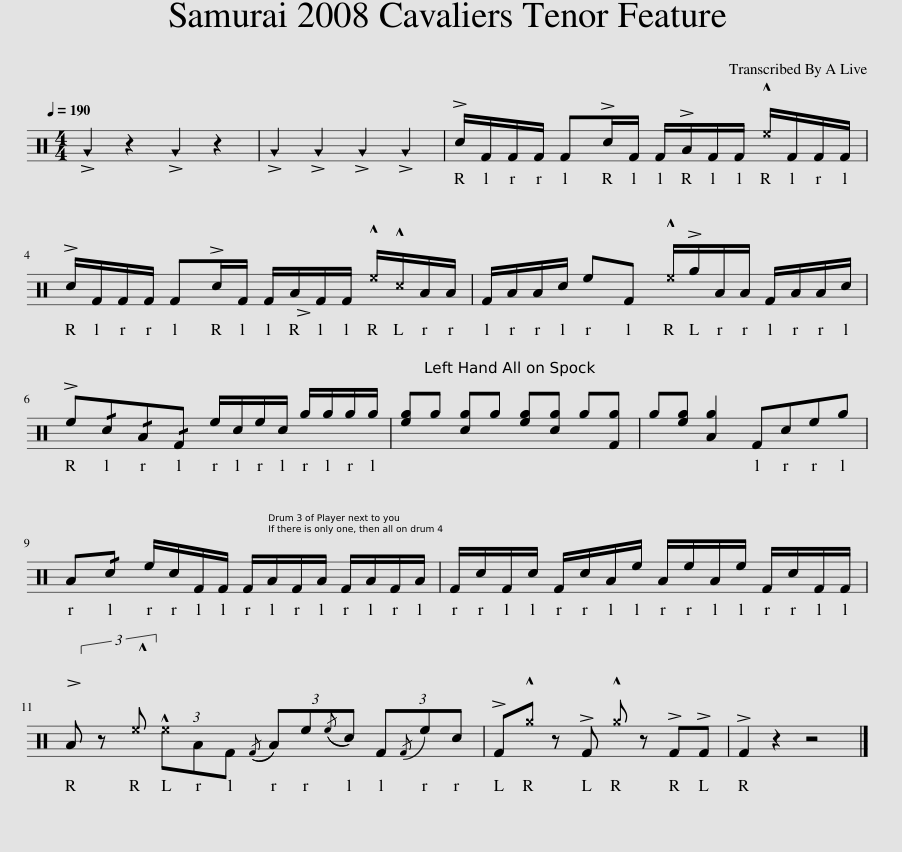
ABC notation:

X:1
L:1/8
Q:1/4=190
M:4/4
I:linebreak $
K:C
V:1 perc
K:none
V:1
 !>!G2 z2 !>!G2 z2 | !>!G2 !>!G2 !>!G2 !>!G2 | !>!c/F/F/F/ F!>!c/F/ F/!>!A/F/F/ !^!e/F/F/F/ |$ !>!c/F/F/F/ F!>!c/F/ F/!>!A/F/F/ !^!e/!^!c/A/A/ | F/A/A/c/ eF !^!e/!>!g/A/A/ F/A/A/c/ |$ %5
 !>!e!/!c!/!A!/!F e/c/e/c/ g/g/g/g/ | [eg]g [cg]g [eg][cg] g[Fg] | g[eg] [Ag]2 Fceg |$ A!/!c e/c/F/F/ F/A/F/A/ F/A/F/A/ | F/c/F/c/ F/c/A/e/ A/e/A/e/ F/c/F/F/ |$ %10
 (3!>!A z !^!e (3!^!eAF{/F} (3Ae{/e}c (3F{/F}ec | !>!F!^!g z !>!F !^!g z !>!F!>!F | !>!F2 z2 z4 |] %13
